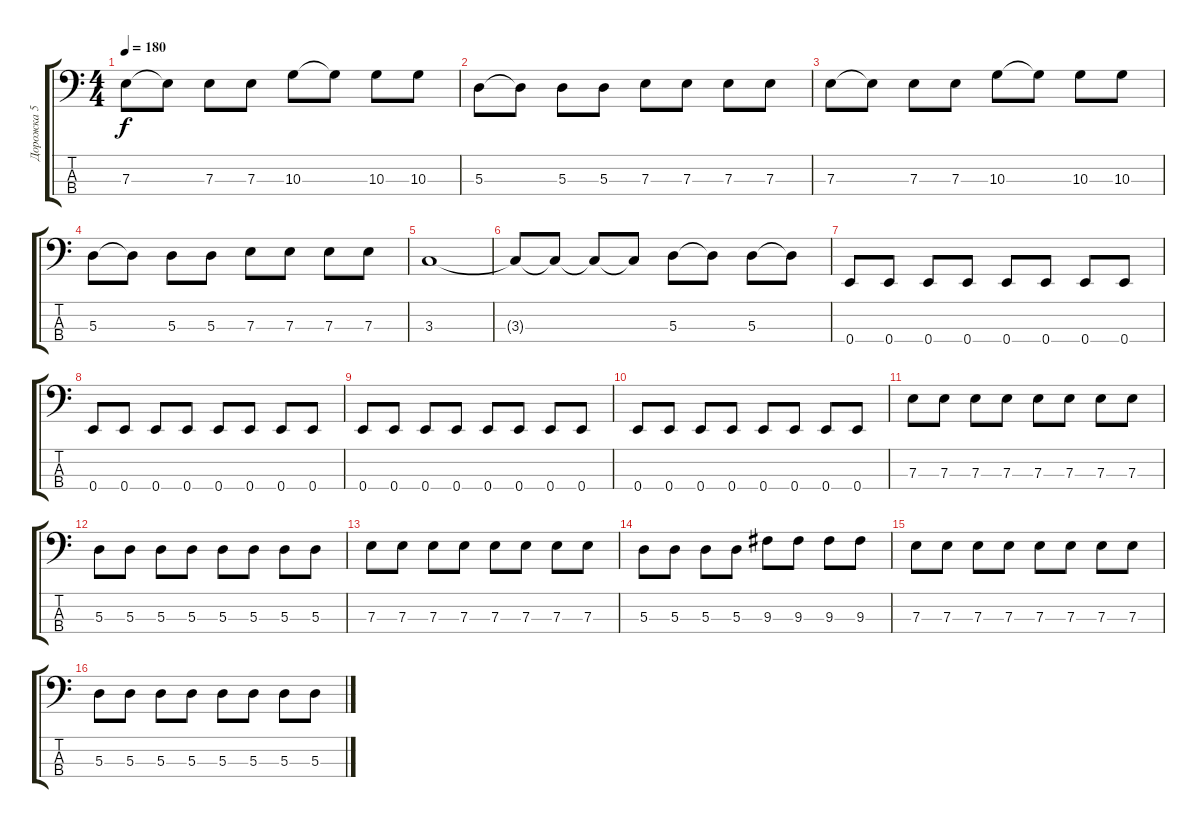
\track ("Дорожка 5" "Дорожка 5") {instrument electricbasspick}
\staff {score tabs}
\tuning (G2 D2 A1 E1) {hide}
\ts (4 4)
\tempo 180
\clef f4
\ks c
7.3.8{dy f} 7.3{t}.8 7.3.8 7.3.8 10.3.8 10.3{t}.8 10.3.8 10.3.8 |
5.3.8 5.3{t}.8 5.3.8 5.3.8 7.3.8 7.3.8 7.3.8 7.3.8 |
7.3.8 7.3{t}.8 7.3.8 7.3.8 10.3.8 10.3{t}.8 10.3.8 10.3.8 |
5.3.8 5.3{t}.8 5.3.8 5.3.8 7.3.8 7.3.8 7.3.8 7.3.8 |
3.3.1 |
3.3{t}.8 3.3{t}.8 3.3{t}.8 3.3{t}.8 5.3.8 5.3{t}.8 5.3.8 5.3{t}.8 |
0.4.8 0.4.8 0.4.8 0.4.8 0.4.8 0.4.8 0.4.8 0.4.8 |
0.4.8 0.4.8 0.4.8 0.4.8 0.4.8 0.4.8 0.4.8 0.4.8 |
0.4.8 0.4.8 0.4.8 0.4.8 0.4.8 0.4.8 0.4.8 0.4.8 |
0.4.8 0.4.8 0.4.8 0.4.8 0.4.8 0.4.8 0.4.8 0.4.8 |
7.3.8 7.3.8 7.3.8 7.3.8 7.3.8 7.3.8 7.3.8 7.3.8 |
5.3.8 5.3.8 5.3.8 5.3.8 5.3.8 5.3.8 5.3.8 5.3.8 |
7.3.8 7.3.8 7.3.8 7.3.8 7.3.8 7.3.8 7.3.8 7.3.8 |
5.3.8 5.3.8 5.3.8 5.3.8 9.3.8 9.3.8 9.3.8 9.3.8 |
7.3.8 7.3.8 7.3.8 7.3.8 7.3.8 7.3.8 7.3.8 7.3.8 |
5.3.8 5.3.8 5.3.8 5.3.8 5.3.8 5.3.8 5.3.8 5.3.8
